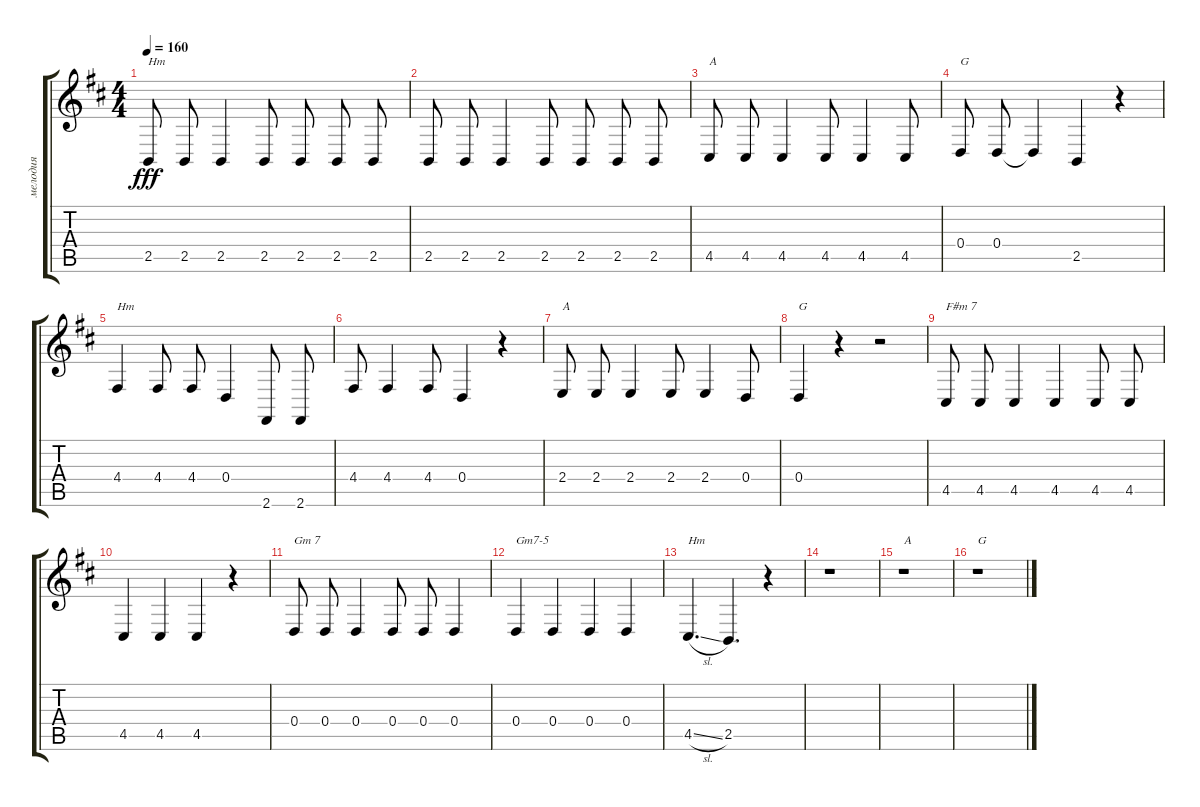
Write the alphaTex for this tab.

\track ("мелодия" "мелодия") {instrument accordion}
\staff {score tabs}
\tuning (E4 B3 G3 D3 A2 E2) {hide}
\ts (4 4)
\tempo 160
\clef g2
\ks bminor
2.5.8{txt "Hm" dy fff beam split} 2.5.8 2.5.4 2.5.8{beam split} 2.5.8 2.5.8{beam split} 2.5.8 |
2.5.8{beam split} 2.5.8 2.5.4 2.5.8{beam split} 2.5.8 2.5.8{beam split} 2.5.8 |
4.5.8{txt "A" beam split} 4.5.8 4.5.4 4.5.8 4.5.4 4.5.8 |
0.4.8{txt "G" beam split} 0.4.8 0.4{t}.4 2.5.4 r.4 |
4.4.4{txt "Hm"} 4.4.8{beam split} 4.4.8 0.4.4 2.6.8{beam split} 2.6.8 |
4.4.8 4.4.4 4.4.8 0.4.4 r.4 |
2.4.8{txt "A" beam split} 2.4.8 2.4.4 2.4.8 2.4.4 0.4.8 |
0.4.4{txt "G"} r.4 r.2 |
4.5.8{txt "F#m 7" beam split} 4.5.8 4.5.4 4.5.4 4.5.8{beam split} 4.5.8 |
4.5.4 4.5.4 4.5.4 r.4 |
0.4.8{txt "Gm 7" beam split} 0.4.8 0.4.4 0.4.8{beam split} 0.4.8 0.4.4 |
0.4.4{txt "Gm7-5"} 0.4.4 0.4.4 0.4.4 |
4.5{sl}.4{d txt "Hm"} 2.5.4{d} r.4 |
r.1 |
r.1{txt "A"} |
r.1{txt "G"}
